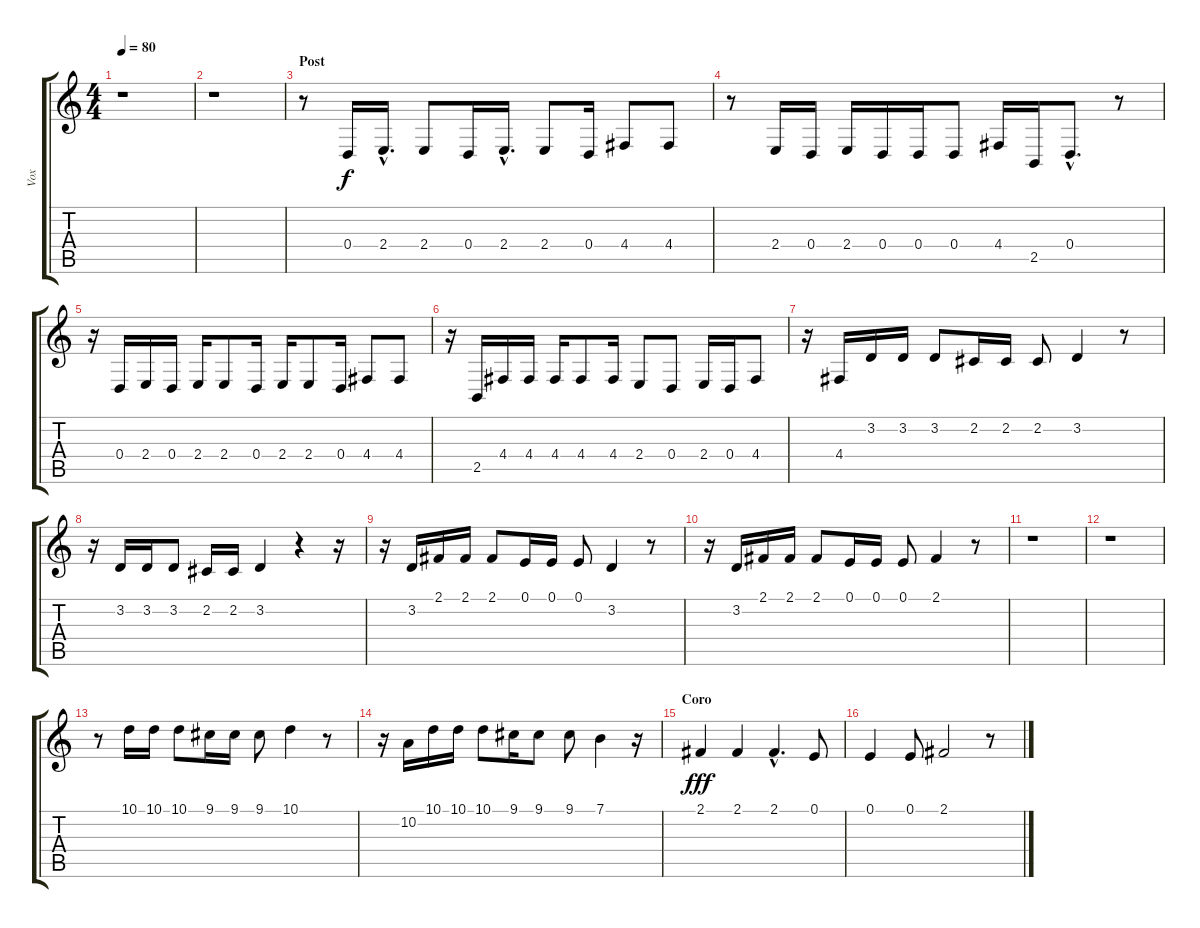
\track ("Vox" "Vox") {instrument harmonica}
\staff {score tabs}
\tuning (E4 B3 G3 D3 A2 E2) {hide}
\ts (4 4)
\tempo 80
\clef g2
\ks c
r.1{dy fff} |
r.1 |
\section ("" "Post")
r.8 0.4.16{dy f} 2.4{hac}.16{d} 2.4.8 0.4.16 2.4{hac}.16{d} 2.4.8 0.4.16 4.4.8 4.4.8 |
r.8 2.4.16 0.4.16 2.4.16 0.4.16 0.4.16 0.4.8 4.4.16 2.5.16 0.4{hac}.8{d} r.8 |
r.16 0.4.16 2.4.16 0.4.16 2.4.16 2.4.8 0.4.16 2.4.16 2.4.8 0.4.16 4.4.8 4.4.8 |
r.16 2.5.16 4.4.16 4.4.16 4.4.16 4.4.8 4.4.16 2.4.8 0.4.8 2.4.16 0.4.16 4.4.8 |
r.16 4.4.16 3.2.16 3.2.16 3.2.8 2.2.16 2.2.16 2.2.8 3.2.4 r.8 |
r.16 3.2.16 3.2.16 3.2.8 2.2.16 2.2.16 3.2.4 r.4 r.16 |
r.16 3.2.16 2.1.16 2.1.16 2.1.8 0.1.16 0.1.16 0.1.8 3.2.4 r.8 |
r.16 3.2.16 2.1.16 2.1.16 2.1.8 0.1.16 0.1.16 0.1.8 2.1.4 r.8 |
r.1 |
r.1 |
r.8 10.1.16 10.1.16 10.1.8 9.1.16 9.1.16 9.1.8 10.1.4 r.8 |
r.16 10.2.16 10.1.16 10.1.16 10.1.8 9.1.16 9.1.8 9.1.8 7.1.4 r.16 |
\section ("" "Coro")
2.1.4{dy fff} 2.1.4 2.1{hac}.4{d} 0.1.8 |
0.1.4 0.1.8 2.1.2 r.8
